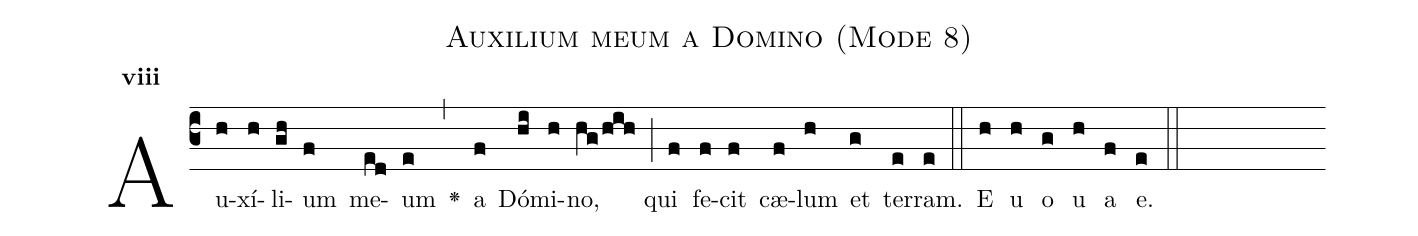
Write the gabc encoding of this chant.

name:Auxilium meum a Domino (Mode 8);
office-part:Antiphona;
mode:8;
%%
initial-style: 1;
name: Auxilium meum a Domino;
book: Antiphonae & Responsoria/Tomus III, p. 59;
occasion: Psalterium Hebdomada II Feria VI;
office-part: Vesperae Ant 2;
user-notes: ;
commentary: ;
annotation: 8g;
centering-scheme: english;
fontsize: 12;
font: OFLSortsMillGoudy;
height: 11;
width: 4.5;
%%
(c3)Au(h)xí(h)li(gh)um(f) me(ed)um(e) <v>\greheightstar</v> (,) a(f) Dó(hi)mi(h)no,(hg/hih) (;) qui(f) fe(f)cit(f) cæ(f)lum(h) et(g) ter(e)ram.(e) (::)
E(h) u(h) o(g) u(h) a(f) e.(e) (::)
